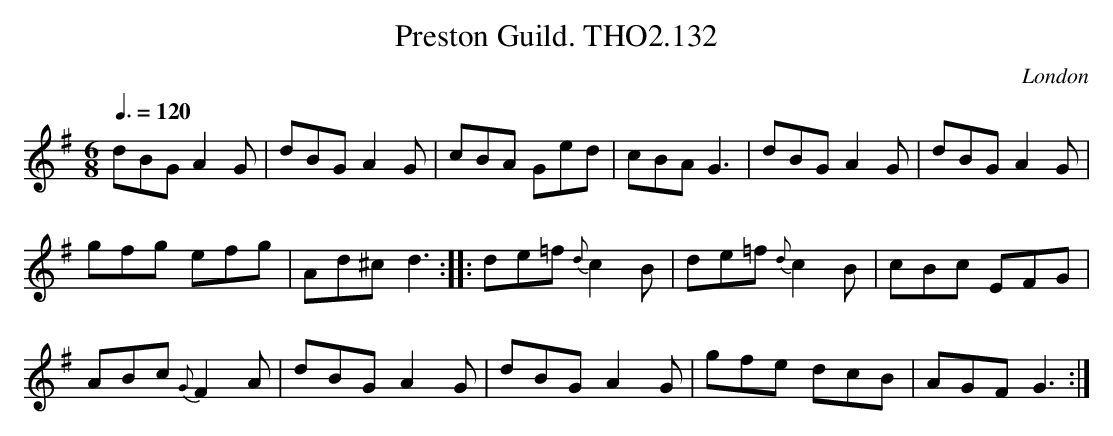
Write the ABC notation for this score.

X:1
T:Preston Guild. THO2.132
O:London
M:6/8
L:1/8
Q:3/8=120
K:G
dBG A2G|dBG A2G|cBA Ged|cBA G3|dBG A2G|dBG A2G|
gfg efg|Ad^c d3::de=f {d}c2B|de=f {d}c2B|cBc EFG|
ABc {G}F2A|dBG A2G|dBG A2G|gfe dcB|AGF G3:|
